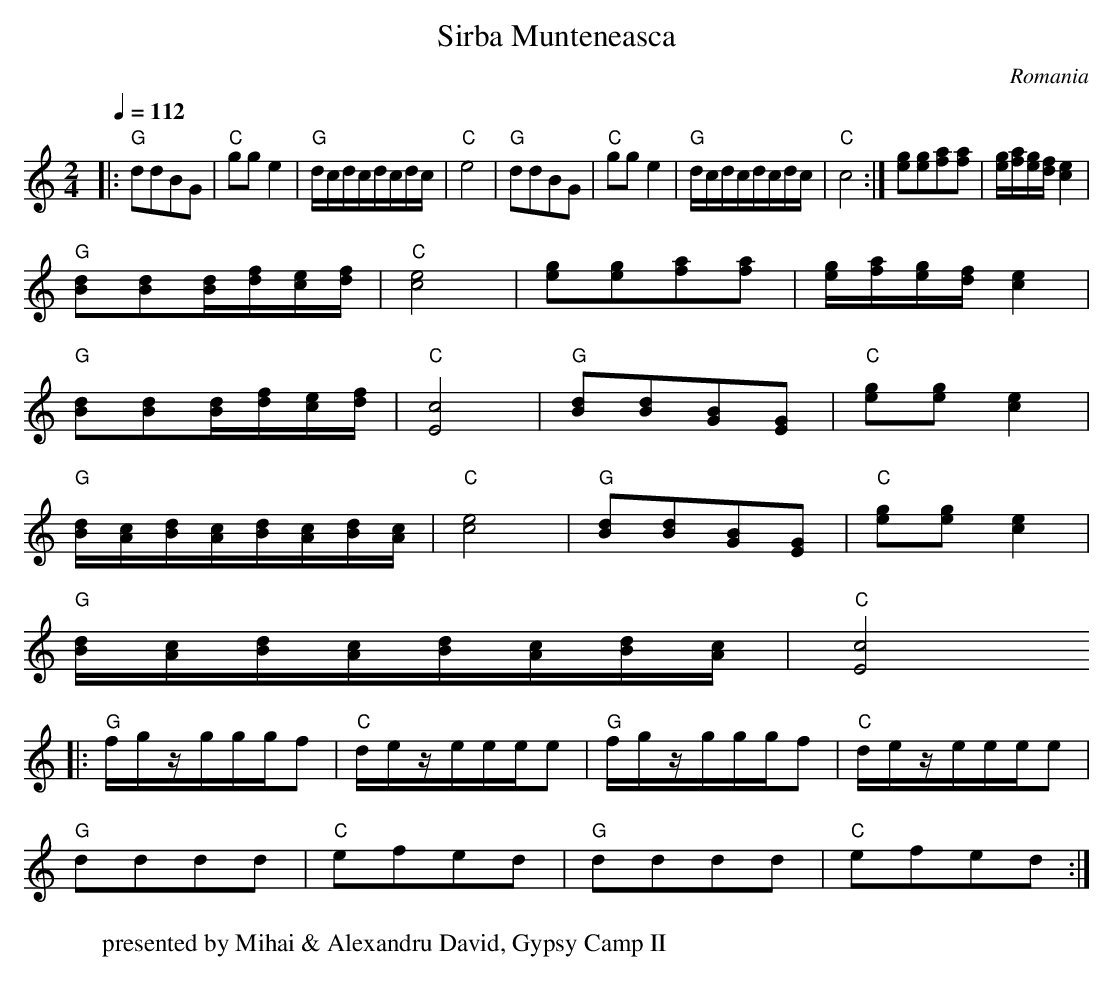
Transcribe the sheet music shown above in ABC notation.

X:1
T:Sirba Munteneasca
O:Romania
W:presented by Mihai & Alexandru David, Gypsy Camp II
L:1/8
M:2/4
K:C
Q:1/4=112
|:"G"ddBG|"C"gge2|"G"d/c/d/c/d/c/d/c/|"C"e4|\
"G"ddBG|"C"gge2|"G"d/c/d/c/d/c/d/c/|"C"c4:|\
[eg][eg][fa][fa]|[e/g/][f/a/][e/g/][d/f/][c2e2]|
"G"[Bd][Bd][B/d/][d/f][c/e/][d/f/]|"C"[c4e4]|\
[eg][eg][fa][fa]|[e/g/][f/a/][e/g/][d/f/][c2e2]|
"G"[Bd][Bd][B/d/][d/f][c/e/][d/f/]|"C"[E4c4]|\
"G"[Bd][Bd][GB][EG]|"C"[eg][eg][c2e2]|
"G"[B/d/][A/c/][B/d/][A/c/][B/d/][A/c/][B/d/][A/c/]|"C"[c4e4]|\
"G"[Bd][Bd][GB][EG]|"C"[eg][eg][c2e2]|
"G"[B/d/][A/c/][B/d/][A/c/][B/d/][A/c/][B/d/][A/c/]|"C"[E4c4]
|:"G"f/g/z/g/g/g/f|"C"d/e/z/e/e/e/e|"G" f/g/z/g/g/g/f|"C"d/e/z/e/e/e/e|
"G"dddd|"C"efed|"G"dddd|"C"efed:|
